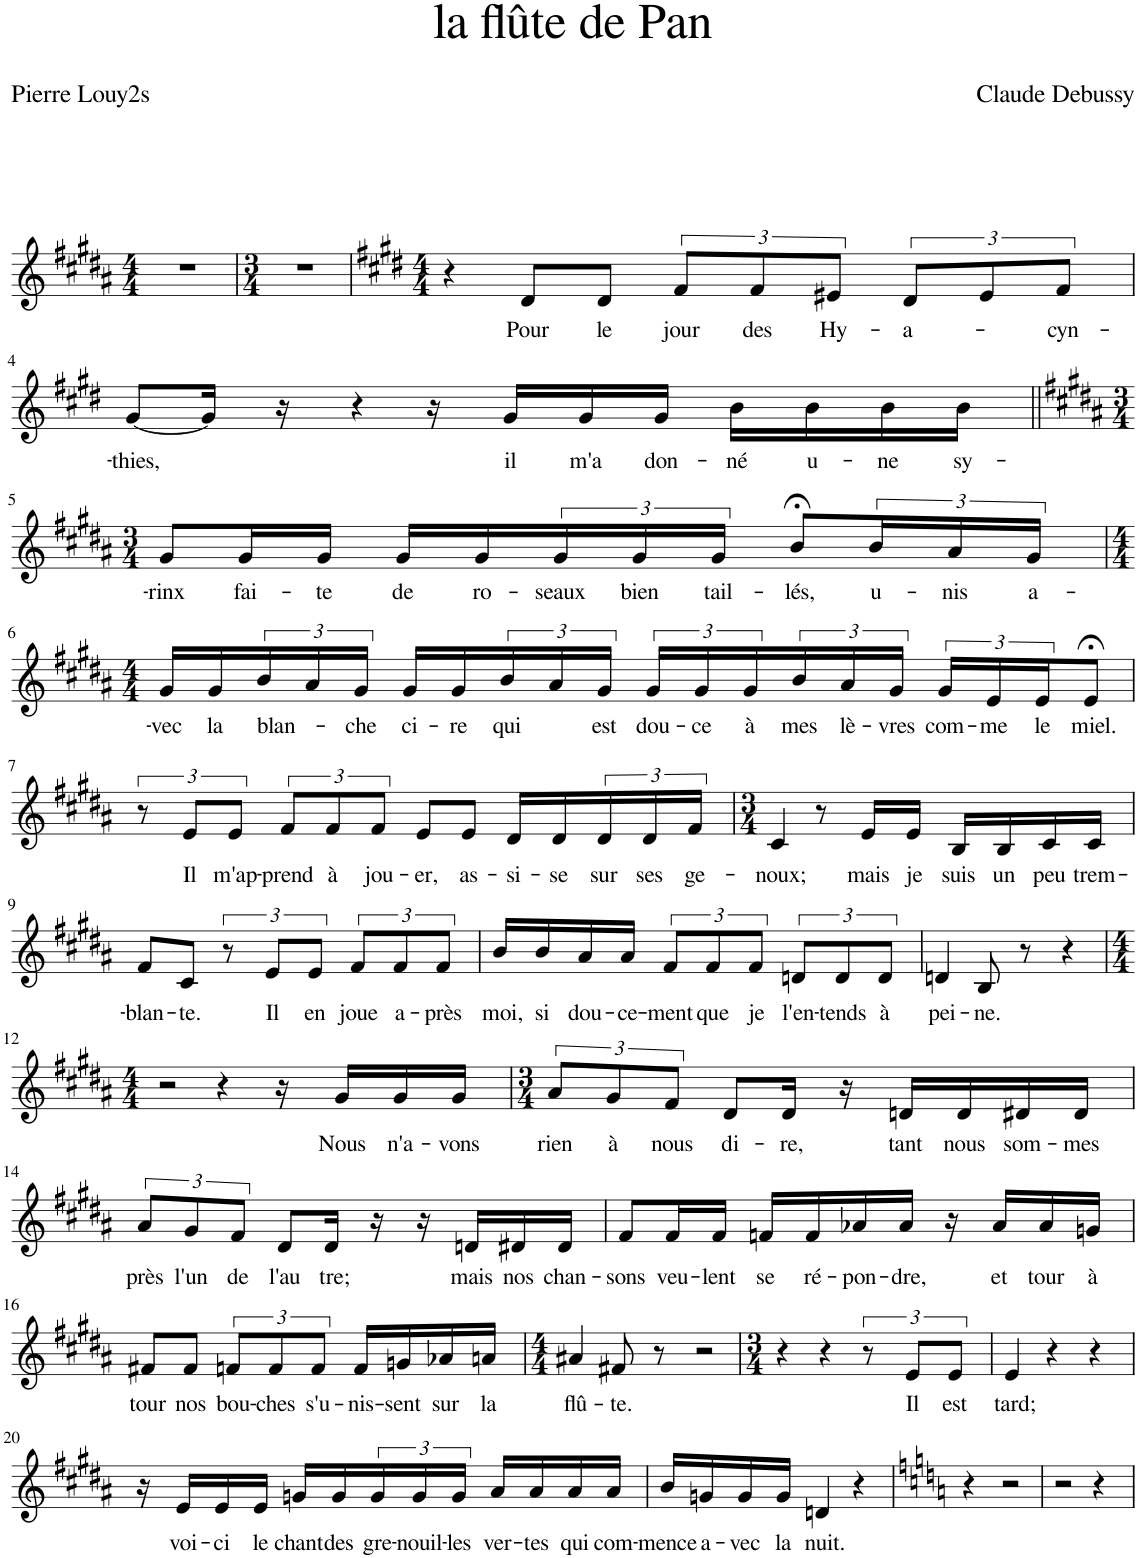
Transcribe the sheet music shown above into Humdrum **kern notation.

**kern	**text
*part1	*part1
*staff1	*staff1
*I"Piano	*
*I'Pno	*
*clefG2	*
*k[f#c#g#d#a#]	*
*M4/4	*
=1	=1
1r	.
=2	=2
*M3/4	*
2.r	.
=3	=3
*k[f#c#g#d#]	*
*M4/4	*
4r	.
!	!LO:LY:b
8d#/L	Pour
!	!LO:LY:b
8d#/J	le
!	!LO:LY:b
12f#/L	jour
!	!LO:LY:b
12f#/	des
!	!LO:LY:b
12e#X/J	Hy-
!	!LO:LY:b
12d#/L	-a-
12e#/	.
!	!LO:LY:b
12f#/J	-cyn-
!!LO:LB:g=z
=4	=4
!	!LO:LY:b
[8g#/L	-thies,
16g#/Jk]	.
16r	.
4r	.
16r	.
!	!LO:LY:b
16g#/LL	il
!	!LO:LY:b
16g#/	m'a
!	!LO:LY:b
16g#/JJ	don-
!	!LO:LY:b
16b\LL	-né
!	!LO:LY:b
16b\	u-
!	!LO:LY:b
16b\	-ne
!	!LO:LY:b
16b\JJ	sy-
!!LO:LB:g=z
=5||	=5||
*k[f#c#g#d#a#]	*
*M3/4	*
!	!LO:LY:b
8g#/L	-rinx
!	!LO:LY:b
16g#/L	fai-
!	!LO:LY:b
16g#/JJ	-te
!	!LO:LY:b
16g#/LL	de
!	!LO:LY:b
16g#/	ro-
!	!LO:LY:b
24g#/	-seaux
!	!LO:LY:b
24g#/	bien
!	!LO:LY:b
24g#/JJ	tail-
!	!LO:LY:b
8b;</L	-lés,
!	!LO:LY:b
24b/L	u-
!	!LO:LY:b
24a#/	-nis
!	!LO:LY:b
24g#/JJ	a-
!!LO:LB:g=z
=6	=6
*M4/4	*
!	!LO:LY:b
16g#/LL	-vec
!	!LO:LY:b
16g#/	la
!	!LO:LY:b
24b/	blan-
24a#/	.
!	!LO:LY:b
24g#/JJ	-che
!	!LO:LY:b
16g#/LL	ci-
!	!LO:LY:b
16g#/	-re
!	!LO:LY:b
24b/	qui
24a#/	.
!	!LO:LY:b
24g#/JJ	est
!	!LO:LY:b
24g#/LL	dou-
!	!LO:LY:b
24g#/	-ce
!	!LO:LY:b
24g#/	à
!	!LO:LY:b
24b/	mes
!	!LO:LY:b
24a#/	lè-
!	!LO:LY:b
24g#/JJ	-vres
!	!LO:LY:b
24g#/LL	com-
!	!LO:LY:b
24e/	-me
!	!LO:LY:b
24e/J	le
!	!LO:LY:b
8e;</J	miel.
!!LO:LB:g=z
=7	=7
12r	.
!	!LO:LY:b
12e/L	Il
!	!LO:LY:b
12e/J	-m'ap-
!	!LO:LY:b
12f#/L	-prend
!	!LO:LY:b
12f#/	à
!	!LO:LY:b
12f#/J	jou-
!	!LO:LY:b
8e/L	-er,
!	!LO:LY:b
8e/J	as-
!	!LO:LY:b
16d#/LL	-si-
!	!LO:LY:b
16d#/	-se
!	!LO:LY:b
24d#/	sur
!	!LO:LY:b
24d#/	ses
!	!LO:LY:b
24f#/JJ	ge-
=8	=8
*M3/4	*
!	!LO:LY:b
4c#/	-noux;
8r	.
!	!LO:LY:b
16e/LL	mais
!	!LO:LY:b
16e/JJ	je
!	!LO:LY:b
16B/LL	suis
!	!LO:LY:b
16B/	un
!	!LO:LY:b
16c#/	peu
!	!LO:LY:b
16c#/JJ	trem-
!!LO:LB:g=z
=9	=9
!	!LO:LY:b
8f#/L	-blan-
!	!LO:LY:b
8c#/J	-te.
12r	.
!	!LO:LY:b
12e/L	Il
!	!LO:LY:b
12e/J	en
!	!LO:LY:b
12f#/L	joue
!	!LO:LY:b
12f#/	a-
!	!LO:LY:b
12f#/J	-près
=10	=10
!	!LO:LY:b
16b/LL	moi,
!	!LO:LY:b
16b/	si
!	!LO:LY:b
16a#/	dou-
!	!LO:LY:b
16a#/JJ	-ce-
!	!LO:LY:b
12f#/L	-ment
!	!LO:LY:b
12f#/	que
!	!LO:LY:b
12f#/J	je
!	!LO:LY:b
12dn/L	l'en-
!	!LO:LY:b
12d/	-tends
!	!LO:LY:b
12d/J	à
=11	=11
!	!LO:LY:b
4dn/	pei-
!	!LO:LY:b
8B/	-ne.
8r	.
4r	.
!!LO:LB:g=z
=12	=12
*M4/4	*
2r	.
4r	.
16r	.
!	!LO:LY:b
16g#/LL	Nous
!	!LO:LY:b
16g#/	n'a-
!	!LO:LY:b
16g#/JJ	-vons
=13	=13
*M3/4	*
!	!LO:LY:b
12a#/L	rien
!	!LO:LY:b
12g#/	à
!	!LO:LY:b
12f#/J	nous
!	!LO:LY:b
8d#/L	di-
!	!LO:LY:b
16d#/Jk	-re,
16r	.
!	!LO:LY:b
16dn/LL	tant
!	!LO:LY:b
16d/	nous
!	!LO:LY:b
16d#X/	som-
!	!LO:LY:b
16d#/JJ	-mes
!!LO:LB:g=z
=14	=14
!	!LO:LY:b
12a#/L	près
!	!LO:LY:b
12g#/	l'un
!	!LO:LY:b
12f#/J	de
!	!LO:LY:b
8d#/L	l'au
!	!LO:LY:b
16d#/Jk	-tre;
16r	.
16r	.
!	!LO:LY:b
16dn/LL	mais
!	!LO:LY:b
16d#X/	nos
!	!LO:LY:b
16d#/JJ	chan-
=15	=15
!	!LO:LY:b
8f#/L	-sons
!	!LO:LY:b
16f#/L	veu-
!	!LO:LY:b
16f#/JJ	-lent
!	!LO:LY:b
16fn/LL	se
!	!LO:LY:b
16f/	ré-
!	!LO:LY:b
16a-X/	-pon-
!	!LO:LY:b
16a-/JJ	-dre,
16r	.
!	!LO:LY:b
16a-/LL	et
!	!LO:LY:b
16a-/	tour
!	!LO:LY:b
16gn/JJ	à
!!LO:LB:g=z
=16	=16
!	!LO:LY:b
8f#X/L	tour
!	!LO:LY:b
8f#/J	nos
!	!LO:LY:b
12fn/L	bou-
!	!LO:LY:b
12f/	-ches
!	!LO:LY:b
12f/J	s'u-
!	!LO:LY:b
16f/LL	-nis-
!	!LO:LY:b
16gn/	-sent
!	!LO:LY:b
16a-X/	sur
!	!LO:LY:b
16an/JJ	la
=17	=17
*M4/4	*
!	!LO:LY:b
4a#X/	flû-
!	!LO:LY:b
8f#X/	-te.
8r	.
2r	.
=18	=18
*M3/4	*
4r	.
4r	.
12r	.
!	!LO:LY:b
12e/L	Il
!	!LO:LY:b
12e/J	est
=19	=19
!	!LO:LY:b
4e/	tard;
4r	.
4r	.
!!LO:LB:g=z
=20	=20
16r	.
!	!LO:LY:b
16e/LL	voi-
!	!LO:LY:b
16e/	-ci
!	!LO:LY:b
16e/JJ	le
!	!LO:LY:b
16gn/LL	chant
!	!LO:LY:b
16g/	des
!	!LO:LY:b
24g/	gre-
!	!LO:LY:b
24g/	-nouil-
!	!LO:LY:b
24g/JJ	-les
!	!LO:LY:b
16a#/LL	ver-
!	!LO:LY:b
16a#/	-tes
!	!LO:LY:b
16a#/	qui
!	!LO:LY:b
16a#/JJ	com-
=21	=21
!	!LO:LY:b
16b/LL	-mence
!	!LO:LY:b
16gn/	a-
!	!LO:LY:b
16g/	-vec
!	!LO:LY:b
16g/JJ	la
!	!LO:LY:b
4dn/	nuit.
4r	.
=22	=22
*k[]	*
4r	.
2r	.
=23	=23
2r	.
4r	.
=	=
*-	*-
